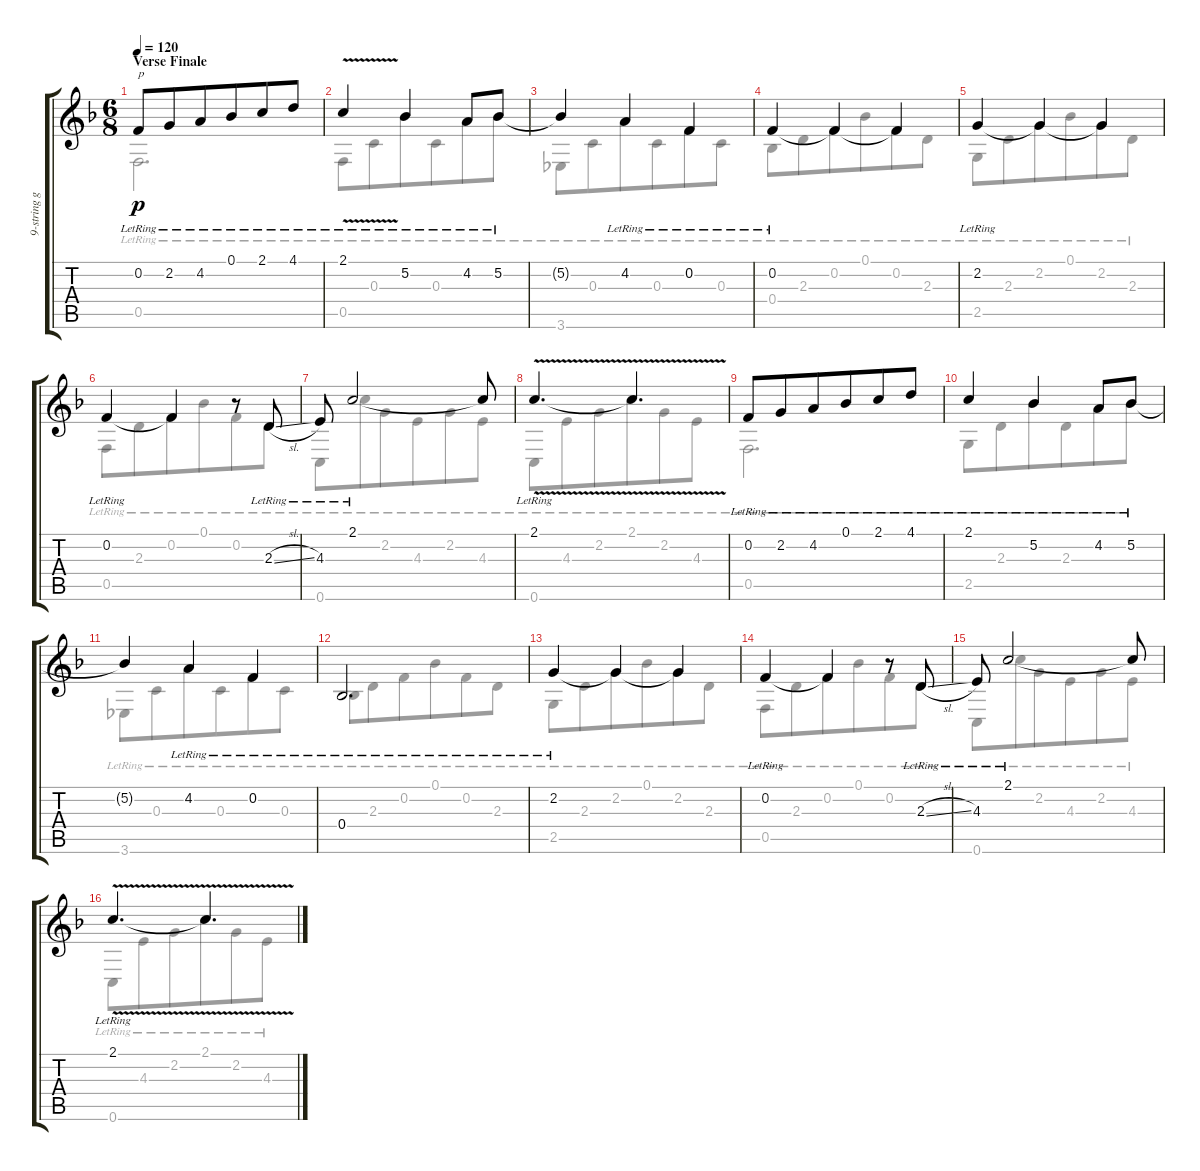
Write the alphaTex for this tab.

\track ("9-string guitar" "9-string g") {instrument acousticguitarsteel}
\staff {score tabs}
\tuning (Bb3 F3 C3 Bb2 F2 C2) {hide}
\voice
\ts (6 8)
\section ("" "Verse Finale")
\tempo 120
\clef g2
\ks f
0.2{lr}.8{txt "p" dy p} 2.2{lr}.8 4.2{lr}.8{beam merge} 0.1{lr}.8 2.1{lr}.8 4.1{lr}.8 |
2.1{v lr}.4 5.2{lr}.4 4.2{lr}.8 5.2{lr}.8 |
5.2{t}.4 4.2{lr}.4 0.2{lr}.4 |
0.2{lr}.4 0.2{t}.4 0.2{t}.4 |
2.2{lr}.4 2.2{t}.4 2.2{t}.4 |
0.2{lr}.4 0.2{t}.4 r.8 2.3{sl lr}.8 |
4.3{lr}.8 2.1{lr}.2 2.1{t}.8 |
2.1{v lr}.4{d} 2.1{t}.4{d} |
0.2{lr}.8 2.2{lr}.8 4.2{lr}.8{beam merge} 0.1{lr}.8 2.1{lr}.8 4.1{lr}.8 |
2.1{lr}.4 5.2{lr}.4 4.2{lr}.8 5.2{lr}.8 |
5.2{t}.4 4.2{lr}.4 0.2{lr}.4 |
0.4{lr}.2{d} |
2.2{lr}.4 2.2{t}.4 2.2{t}.4 |
0.2{lr}.4 0.2{t}.4 r.8 2.3{sl lr}.8 |
4.3{lr}.8 2.1{lr}.2 2.1{t}.8 |
2.1{v lr}.4{d} 2.1{t}.4{d}
\voice
\clef g2
\ottava regular
\simile none
\ks f
0.5{lr}.2{d dy p} |
0.5{lr}.8 0.3{lr}.8 5.2{lr}.8{beam merge} 0.3{lr}.8 4.2{lr}.8 5.2{lr}.8 |
3.6{lr}.8 0.3{lr}.8 4.2{lr}.8{beam merge} 0.3{lr}.8 0.2{lr}.8 0.3{lr}.8 |
0.4{lr}.8 2.3{lr}.8 0.2{lr}.8{beam merge} 0.1{lr}.8 0.2{lr}.8 2.3{lr}.8 |
2.5{lr}.8 2.3{lr}.8 2.2{lr}.8{beam merge} 0.1{lr}.8 2.2{lr}.8 2.3{lr}.8 |
0.5{lr}.8 2.3{lr}.8 0.2{lr}.8{beam merge} 0.1{lr}.8 0.2{lr}.8 2.3{lr}.8 |
0.6{lr}.8 2.1{lr}.8 2.2{lr}.8{beam merge} 4.3{lr}.8 2.2{lr}.8 4.3{lr}.8 |
0.6{lr}.8 4.3{lr}.8 2.2{lr}.8{beam merge} 2.1{lr}.8 2.2{lr}.8 4.3{lr}.8 |
0.5{lr}.2{d} |
2.5{lr}.8 2.3{lr}.8 5.2{lr}.8{beam merge} 2.3{lr}.8 4.2{lr}.8 5.2{lr}.8 |
3.6{lr}.8 0.3{lr}.8 4.2{lr}.8{beam merge} 0.3{lr}.8 0.2{lr}.8 0.3{lr}.8 |
0.4{lr}.8 2.3{lr}.8 0.2{lr}.8{beam merge} 0.1{lr}.8 0.2{lr}.8 2.3{lr}.8 |
2.5{lr}.8 2.3{lr}.8 2.2{lr}.8{beam merge} 0.1{lr}.8 2.2{lr}.8 2.3{lr}.8 |
0.5{lr}.8 2.3{lr}.8 0.2{lr}.8{beam merge} 0.1{lr}.8 0.2{lr}.8 2.3{lr}.8 |
0.6{lr}.8 2.1{lr}.8 2.2{lr}.8{beam merge} 4.3{lr}.8 2.2{lr}.8 4.3{lr}.8 |
0.6{lr}.8 4.3{lr}.8 2.2{lr}.8{beam merge} 2.1{lr}.8 2.2{lr}.8 4.3{lr}.8
